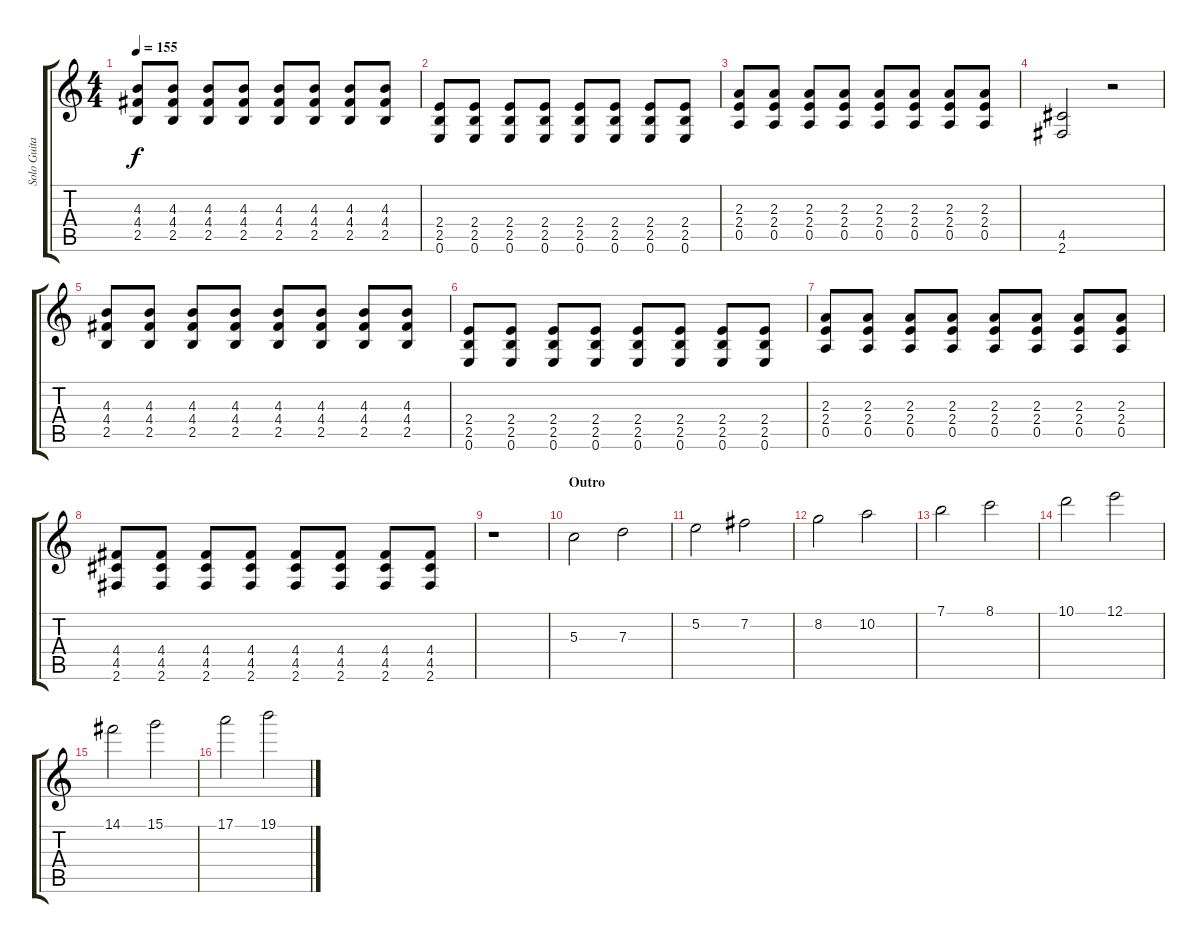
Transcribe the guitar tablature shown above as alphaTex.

\track ("Solo Guitar" "Solo Guita") {instrument distortionguitar}
\staff {score tabs}
\tuning (E4 B3 G3 D3 A2 E2) {hide}
\ts (4 4)
\tempo 155
\clef g2
\ks c
(4.3 4.4 2.5).8{dy f} (4.3 4.4 2.5).8 (4.3 4.4 2.5).8 (4.3 4.4 2.5).8 (4.3 4.4 2.5).8 (4.3 4.4 2.5).8 (4.3 4.4 2.5).8 (4.3 4.4 2.5).8 |
(2.4 2.5 0.6).8 (2.4 2.5 0.6).8 (2.4 2.5 0.6).8 (2.4 2.5 0.6).8 (2.4 2.5 0.6).8 (2.4 2.5 0.6).8 (2.4 2.5 0.6).8 (2.4 2.5 0.6).8 |
(2.3 2.4 0.5).8 (2.3 2.4 0.5).8 (2.3 2.4 0.5).8 (2.3 2.4 0.5).8 (2.3 2.4 0.5).8 (2.3 2.4 0.5).8 (2.3 2.4 0.5).8 (2.3 2.4 0.5).8 |
(4.5 2.6).2 r.2 |
(4.3 4.4 2.5).8 (4.3 4.4 2.5).8 (4.3 4.4 2.5).8 (4.3 4.4 2.5).8 (4.3 4.4 2.5).8 (4.3 4.4 2.5).8 (4.3 4.4 2.5).8 (4.3 4.4 2.5).8 |
(2.4 2.5 0.6).8 (2.4 2.5 0.6).8 (2.4 2.5 0.6).8 (2.4 2.5 0.6).8 (2.4 2.5 0.6).8 (2.4 2.5 0.6).8 (2.4 2.5 0.6).8 (2.4 2.5 0.6).8 |
(2.3 2.4 0.5).8 (2.3 2.4 0.5).8 (2.3 2.4 0.5).8 (2.3 2.4 0.5).8 (2.3 2.4 0.5).8 (2.3 2.4 0.5).8 (2.3 2.4 0.5).8 (2.3 2.4 0.5).8 |
(4.4 4.5 2.6).8 (4.4 4.5 2.6).8 (4.4 4.5 2.6).8 (4.4 4.5 2.6).8 (4.4 4.5 2.6).8 (4.4 4.5 2.6).8 (4.4 4.5 2.6).8 (4.4 4.5 2.6).8 |
r.1 |
\section ("" "Outro")
5.3.2 7.3.2 |
5.2.2 7.2.2 |
8.2.2 10.2.2 |
7.1.2 8.1.2 |
10.1.2 12.1.2 |
14.1.2 15.1.2 |
17.1.2 19.1.2
